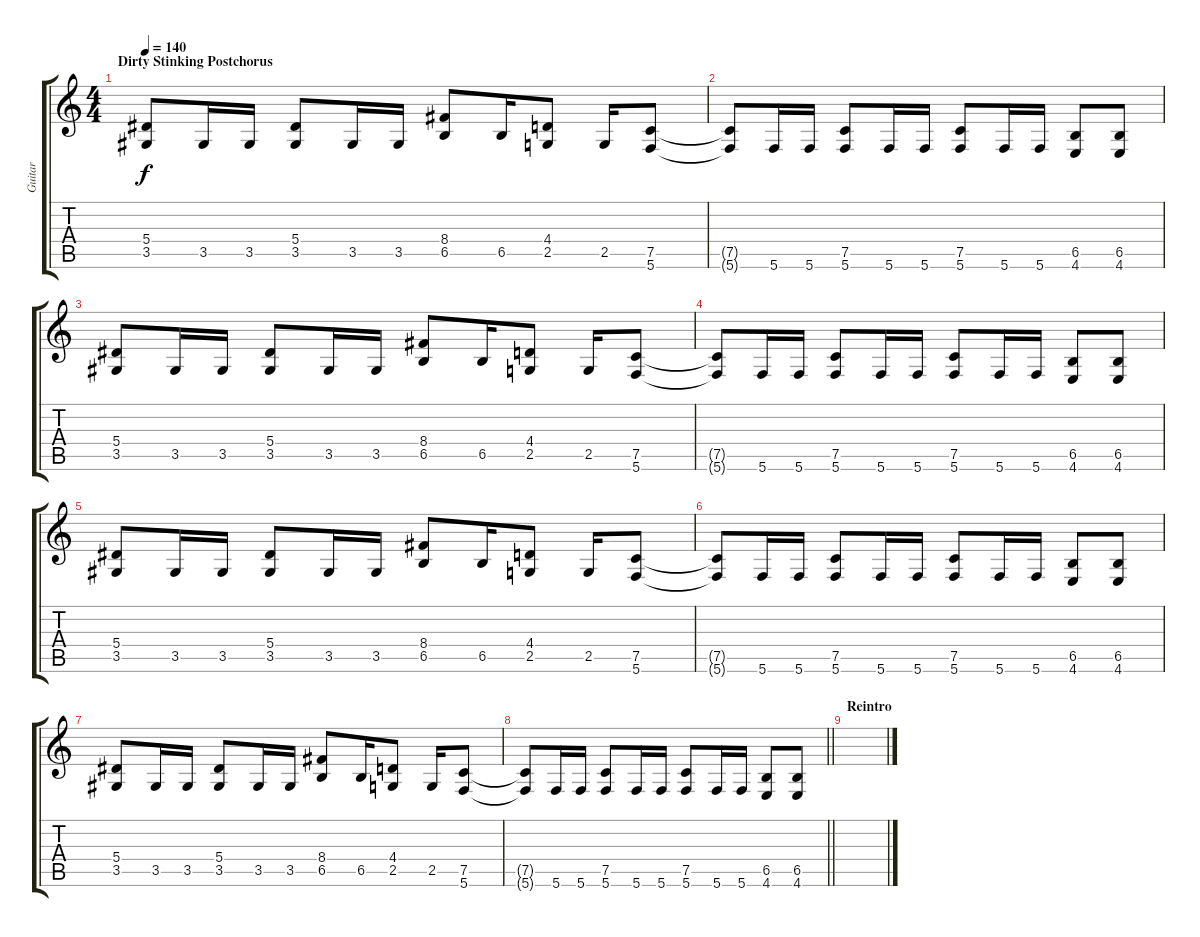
\track ("Guitar" "Guitar") {instrument distortionguitar}
\staff {score tabs}
\tuning (C4 G3 Eb3 Bb2 F2 C2) {hide}
\ts (4 4)
\section ("" "Dirty Stinking Postchorus")
\tempo 140
\clef g2
\ks c
(5.4 3.5).8{dy f} 3.5.16 3.5.16 (5.4 3.5).8 3.5.16 3.5.16 (8.4 6.5).8 6.5.16 (4.4 2.5).8 2.5.16 (7.5 5.6).8 |
(7.5{t} 5.6{t}).8 5.6.16 5.6.16 (7.5 5.6).8 5.6.16 5.6.16 (7.5 5.6).8 5.6.16 5.6.16 (6.5 4.6).8 (6.5 4.6).8 |
(5.4 3.5).8 3.5.16 3.5.16 (5.4 3.5).8 3.5.16 3.5.16 (8.4 6.5).8 6.5.16 (4.4 2.5).8 2.5.16 (7.5 5.6).8 |
(7.5{t} 5.6{t}).8 5.6.16 5.6.16 (7.5 5.6).8 5.6.16 5.6.16 (7.5 5.6).8 5.6.16 5.6.16 (6.5 4.6).8 (6.5 4.6).8 |
(5.4 3.5).8 3.5.16 3.5.16 (5.4 3.5).8 3.5.16 3.5.16 (8.4 6.5).8 6.5.16 (4.4 2.5).8 2.5.16 (7.5 5.6).8 |
(7.5{t} 5.6{t}).8 5.6.16 5.6.16 (7.5 5.6).8 5.6.16 5.6.16 (7.5 5.6).8 5.6.16 5.6.16 (6.5 4.6).8 (6.5 4.6).8 |
(5.4 3.5).8 3.5.16 3.5.16 (5.4 3.5).8 3.5.16 3.5.16 (8.4 6.5).8 6.5.16 (4.4 2.5).8 2.5.16 (7.5 5.6).8 |
\barLineRight lightlight
(7.5{t} 5.6{t}).8 5.6.16 5.6.16 (7.5 5.6).8 5.6.16 5.6.16 (7.5 5.6).8 5.6.16 5.6.16 (6.5 4.6).8 (6.5 4.6).8 |
\section ("" "Reintro")
